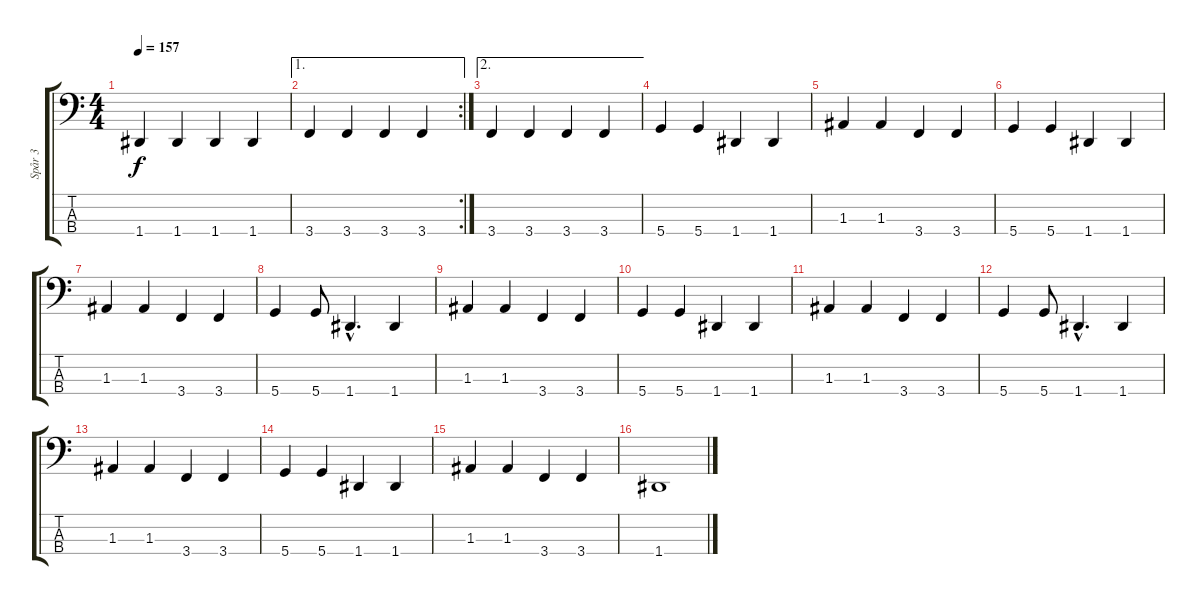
\track ("Spår 3" "Spår 3") {instrument electricbasspick}
\staff {score tabs}
\tuning (G2 D2 A1 D1) {hide}
\ts (4 4)
\tempo 157
\clef f4
\ks c
1.4.4{dy f} 1.4.4 1.4.4 1.4.4 |
\ae 1
\rc 2
3.4.4 3.4.4 3.4.4 3.4.4 |
\ae 2
3.4.4 3.4.4 3.4.4 3.4.4 |
5.4.4 5.4.4 1.4.4 1.4.4 |
1.3.4 1.3.4 3.4.4 3.4.4 |
5.4.4 5.4.4 1.4.4 1.4.4 |
1.3.4 1.3.4 3.4.4 3.4.4 |
5.4.4 5.4.8 1.4{hac}.4{d} 1.4.4 |
1.3.4 1.3.4 3.4.4 3.4.4 |
5.4.4 5.4.4 1.4.4 1.4.4 |
1.3.4 1.3.4 3.4.4 3.4.4 |
5.4.4 5.4.8 1.4{hac}.4{d} 1.4.4 |
1.3.4 1.3.4 3.4.4 3.4.4 |
5.4.4 5.4.4 1.4.4 1.4.4 |
1.3.4 1.3.4 3.4.4 3.4.4 |
1.4.1
